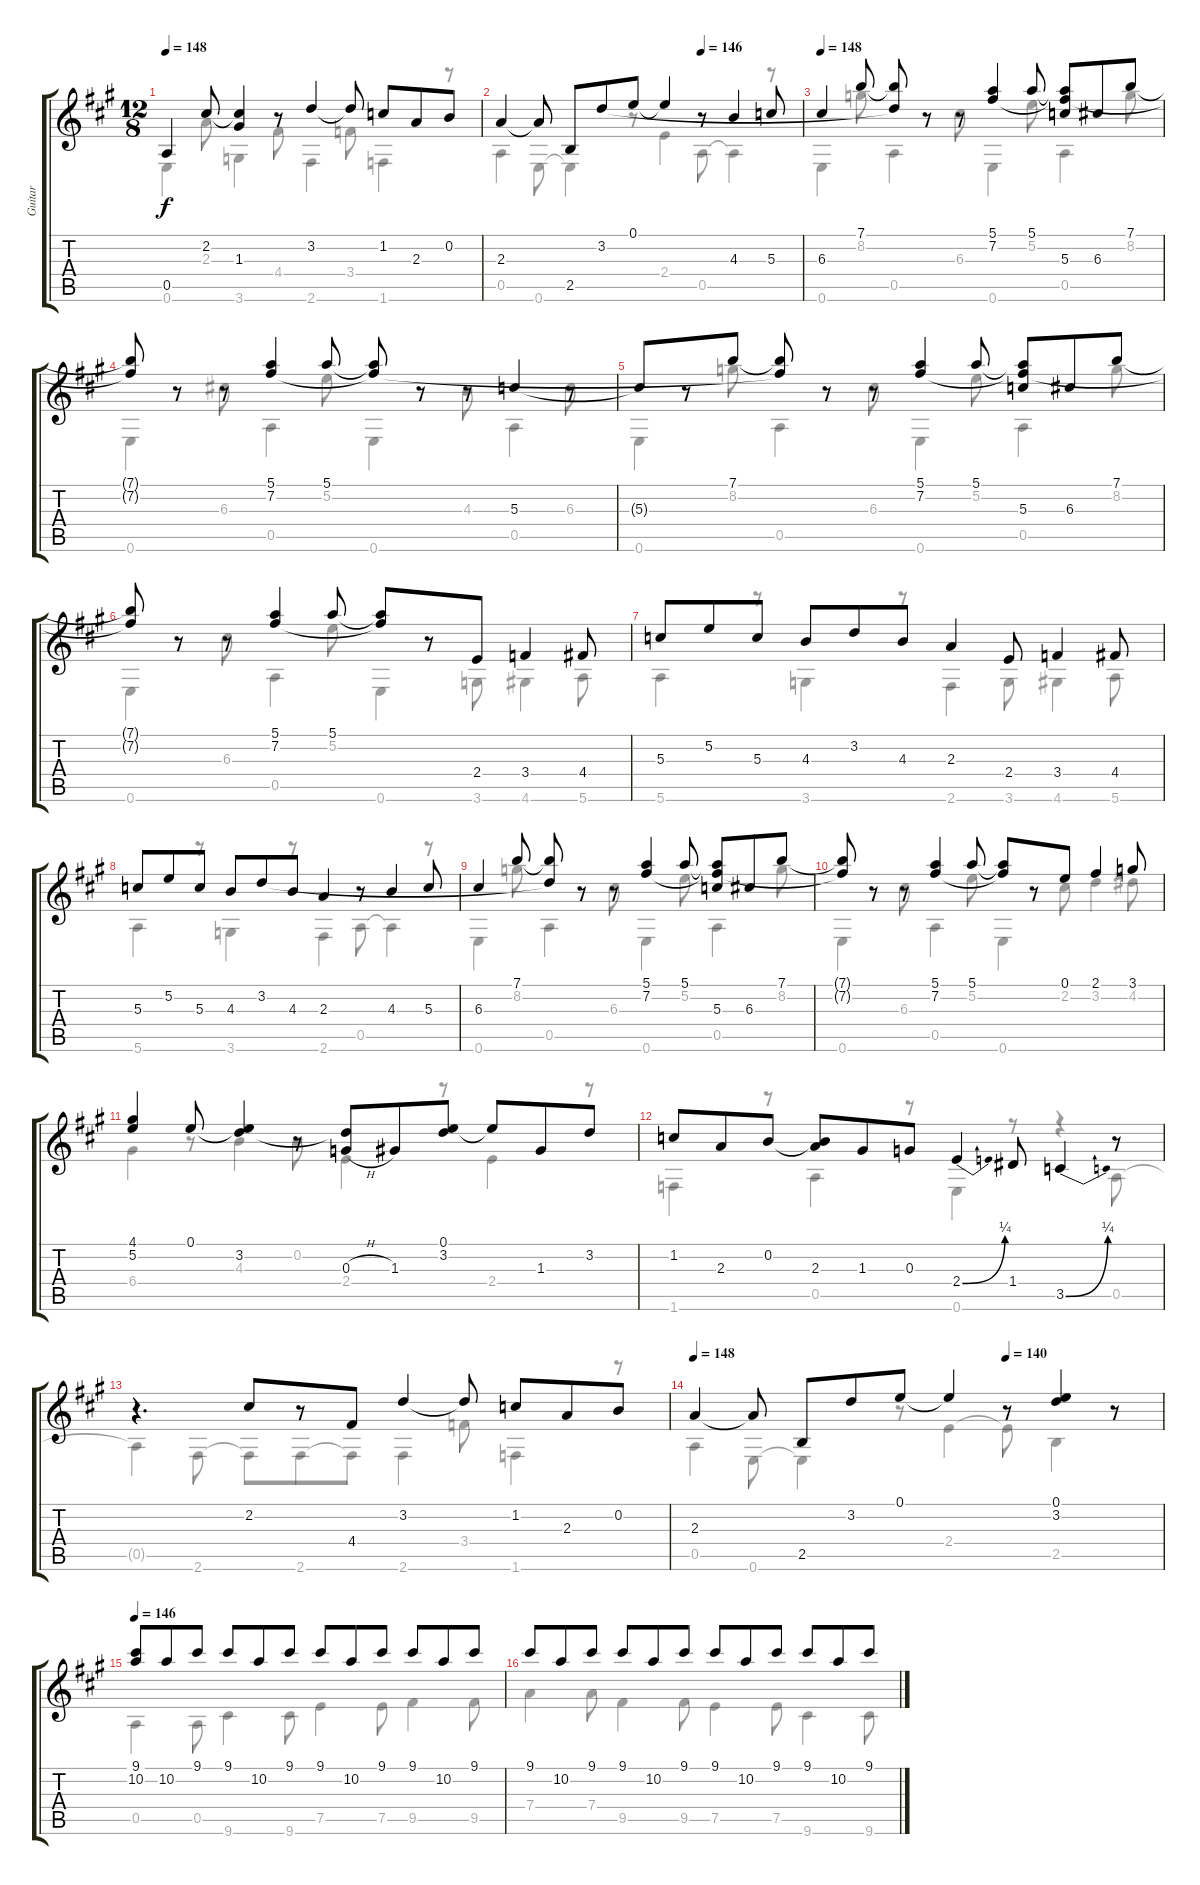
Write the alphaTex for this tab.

\track ("Guitar" "Guitar") {instrument acousticguitarsteel}
\staff {score tabs}
\tuning (E4 B3 G3 D3 A2 E2) {hide}
\voice
\ts (12 8)
\tempo 148
\clef g2
\ks a
0.5.4{dy f} 2.2.8 (2.2{t} 1.3{t}).4 r.8 3.2.4 3.2{t}.8 1.2.8 2.3.8 0.2.8 |
\tempo (146 0.6666666666666666)
2.3.4 2.3{t}.8 2.5.8 3.2.8 0.1.8 0.1{t}.4 r.8 4.3.4 5.3.8 |
\tempo 148
6.3.4 7.1.8 (7.1{t} 3.2{t}).8 r.8 r.8 (5.1 7.2).4 5.1.8 (5.1{t} 7.2{t} 5.3).8 6.3.8 7.1.8 |
(7.1{t} 7.2{t}).8 r.8 r.8 (5.1 7.2).4 5.1.8 (5.1{t} 7.2{t}).8 r.8 r.8 5.3.4 r.8 |
5.3{t}.8 r.8 7.1.8 (7.1{t} 7.2{t}).8 r.8 r.8 (5.1 7.2).4 5.1.8 (5.1{t} 7.2{t} 5.3).8 6.3.8 7.1.8 |
(7.1{t} 7.2{t}).8 r.8 r.8 (5.1 7.2).4 5.1.8 (5.1{t} 7.2{t}).8 r.8 2.4.8 3.4.4 4.4.8 |
5.3.8 5.2.8 5.3.8 4.3.8 3.2.8 4.3.8 2.3.4 2.4.8 3.4.4 4.4.8 |
5.3.8 5.2.8 5.3.8 4.3.8 3.2.8 4.3.8 2.3.4 r.8 4.3.4 5.3.8 |
6.3.4 7.1.8 (7.1{t} 3.2{t}).8 r.8 r.8 (5.1 7.2).4 5.1.8 (5.1{t} 7.2{t} 5.3).8 6.3.8 7.1.8 |
(7.1{t} 7.2{t}).8 r.8 r.8 (5.1 7.2).4 5.1.8 (5.1{t} 7.2{t}).8 r.8 0.1.8 2.1.4 3.1.8 |
(4.1 5.2).4 0.1.8 (0.1{t} 3.2).4 r.8 (3.2{t} 0.3{h}).8 1.3.8 (0.1 3.2).8 0.1{t}.8 1.3.8 3.2.8 |
1.2.8 2.3.8 0.2.8 (0.2{t} 2.3).8 1.3.8 0.3.8 2.4{be (bend 0 0 60 1)}.4 1.4.8 3.5{be (bend 0 0 60 1)}.4 r.8 |
r.4{d} 2.2.8 r.8 4.4.8 3.2.4 3.2{t}.8 1.2.8 2.3.8 0.2.8 |
\tempo 148
\tempo (140 0.6666666666666666)
2.3.4 2.3{t}.8 2.5.8 3.2.8 0.1.8 0.1{t}.4 r.8 (0.1 3.2).4 r.8 |
\tempo 146
(9.1 10.2).8 10.2.8 9.1.8 9.1.8 10.2.8 9.1.8 9.1.8 10.2.8 9.1.8 9.1.8 10.2.8 9.1.8 |
9.1.8 10.2.8 9.1.8 9.1.8 10.2.8 9.1.8 9.1.8 10.2.8 9.1.8 9.1.8 10.2.8 9.1.8
\voice
\clef g2
\ottava regular
\simile none
\ks a
0.6.4{dy f} 2.3.8 3.6.4 4.4.8 2.6.4 3.4.8 1.6.4 r.8 |
0.5.4 0.6.8 0.6{t}.4 r.8 2.4.4 0.5.8 0.5{t}.4 r.8 |
0.6.4 8.2.8 0.5.4 6.3.8 0.6.4 5.2.8 0.5.4 8.2.8 |
0.6.4 6.3.8 0.5.4 5.2.8 0.6.4 4.3.8 0.5.4 6.3.8 |
0.6.4 8.2.8 0.5.4 6.3.8 0.6.4 5.2.8 0.5.4 8.2.8 |
0.6.4 6.3.8 0.5.4 5.2.8 0.6.4 3.6.8 4.6.4 5.6.8 |
5.6.4 r.8 3.6.4 r.8 2.6.4 3.6.8 4.6.4 5.6.8 |
5.6.4 r.8 3.6.4 r.8 2.6.4 0.5.8 0.5{t}.4 r.8 |
0.6.4 8.2.8 0.5.4 6.3.8 0.6.4 5.2.8 0.5.4 8.2.8 |
0.6.4 6.3.8 0.5.4 5.2.8 0.6.4 2.2.8 3.2.4 4.2.8 |
6.4.4 r.8 4.3.4 0.2.8 2.4.4 r.8 2.4.4 r.8 |
1.6.4 r.8 0.5.4 r.8 0.6.4 r.8 r.4 0.5.8 |
0.5{t}.4 2.6.8 2.6{t}.8 2.6.8 2.6{t}.8 2.6.4 3.4.8 1.6.4 r.8 |
0.5.4 0.6.8 0.6{t}.4 r.8 2.4.4 2.4{t}.8 2.5.4 r.8 |
0.5.4 0.5.8 9.6.4 9.6.8 7.5.4 7.5.8 9.5.4 9.5.8 |
7.4.4 7.4.8 9.5.4 9.5.8 7.5.4 7.5.8 9.6.4 9.6.8
